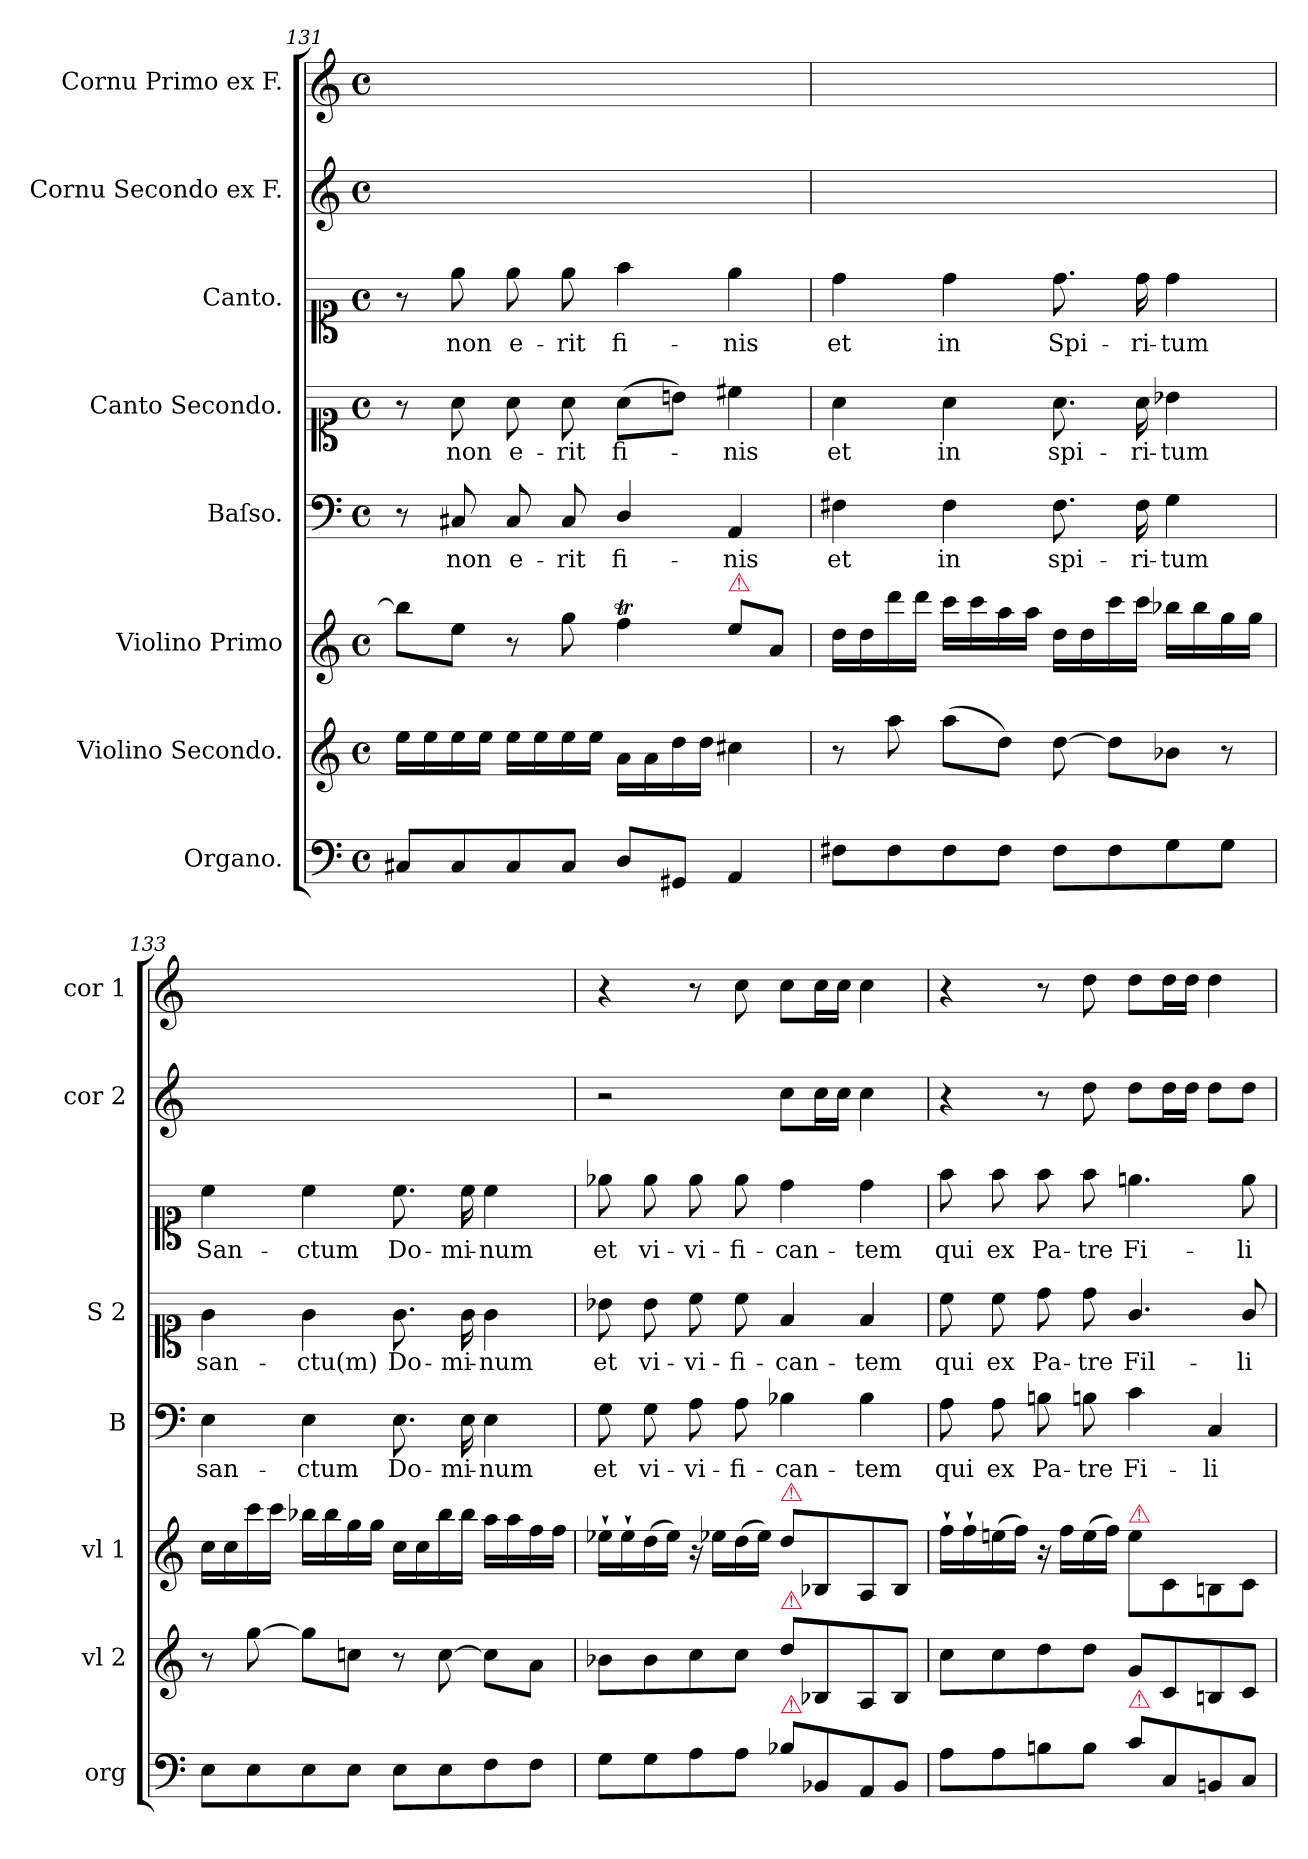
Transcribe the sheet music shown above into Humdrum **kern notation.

**kern	**kern	**kern	**kern	**text	**kern	**text	**kern	**text	**kern	**kern
*part8	*part7	*part6	*part5	*part5	*part4	*part4	*part3	*part3	*part2	*part1
*staff8	*staff7	*staff6	*staff5	*staff5	*staff4	*staff4	*staff3	*staff3	*staff2	*staff1
*I"Organo.	*I"Violino Secondo.	*I"Violino Primo	*I"Baſso.	*	*I"Canto Secondo.	*	*I"Canto.	*	*I"Cornu Secondo ex F.	*I"Cornu Primo ex F.
*I'org	*I'vl 2	*I'vl 1	*I'B	*	*I'S 2	*	*	*	*I'cor 2	*I'cor 1
*clefF4	*clefG2	*clefG2	*clefF4	*	*clefC1	*	*clefC1	*	*clefG2	*clefG2
*	*	*	*	*	*	*	*	*	*ITrd4c7	*ITrd4c7
*M4/4	*M4/4	*M4/4	*M4/4	*	*M4/4	*	*M4/4	*	*M4/4	*M4/4
*met(c)	*met(c)	*met(c)	*met(c)	*	*met(c)	*	*met(c)	*	*met(c)	*met(c)
=131	=131	=131	=131	=131	=131	=131	=131	=131	=131	=131
8C#X/L	16ee\LL	8bb-\L]	8r	.	8r	.	8r	.	1ryy	1ryy
.	16ee\	.	.	.	.	.	.	.	.	.
8C#/	16ee\	8ee\J	8C#X/	non	8a\	non	8ee\	non	.	.
.	16ee\JJ	.	.	.	.	.	.	.	.	.
8C#/	16ee\LL	8r	8C#/	e-	8a\	e-	8ee\	e-	.	.
.	16ee\	.	.	.	.	.	.	.	.	.
8C#/J	16ee\	8gg\	8C#/	-rit	8a\	-rit	8ee\	-rit	.	.
.	16ee\JJ	.	.	.	.	.	.	.	.	.
8D/L	16a\LL	4ffT\	4D/	fi-	(8a\L	fi-	4ff\	fi-	.	.
.	16a\	.	.	.	.	.	.	.	.	.
8GG#X/J	16dd\	.	.	.	8bn\J)	.	.	.	.	.
.	16dd\JJ	.	.	.	.	.	.	.	.	.
!	!	!LO:TX:a:color=crimson:t=⚠	!	!	!	!	!	!	!	!
4AA/	4cc#X\	8ee\L	4AA/	-nis	4cc#X\	-nis	4ee\	-nis	.	.
.	.	8a/J	.	.	.	.	.	.	.	.
=132	=132	=132	=132	=132	=132	=132	=132	=132	=132	=132
8F#X\L	8r	16dd\LL	4F#X\	et	4a\	et	4dd\	et	1ryy	1ryy
.	.	16dd\	.	.	.	.	.	.	.	.
8F#\	8aa\	16ddd\	.	.	.	.	.	.	.	.
.	.	16ddd\JJ	.	.	.	.	.	.	.	.
8F#\	(8aa\L	16ccc\LL	4F#\	in	4a\	in	4dd\	in	.	.
.	.	16ccc\	.	.	.	.	.	.	.	.
8F#\J	8dd\J)	16aa\	.	.	.	.	.	.	.	.
.	.	16aa\JJ	.	.	.	.	.	.	.	.
8F#\L	[8dd\	16dd\LL	8.F#\	spi-	8.a\	spi-	8.dd\	Spi-	.	.
.	.	16dd\	.	.	.	.	.	.	.	.
8F#\	8dd\L]	16ccc\	.	.	.	.	.	.	.	.
.	.	16ccc\JJ	16F#\	-ri-	16a\	-ri-	16dd\	-ri-	.	.
8G\	8b-\J	16bb-\LL	4G\	-tum	4b-X\	-tum	4dd\	-tum	.	.
.	.	16bb-\	.	.	.	.	.	.	.	.
8G\J	8r	16gg\	.	.	.	.	.	.	.	.
.	.	16gg\JJ	.	.	.	.	.	.	.	.
=133	=133	=133	=133	=133	=133	=133	=133	=133	=133	=133
8E\L	8r	16cc\LL	4E\	san-	4g\	san-	4cc\	San-	1ryy	1ryy
.	.	16cc\	.	.	.	.	.	.	.	.
8E\	[8gg\	16ccc\	.	.	.	.	.	.	.	.
.	.	16ccc\JJ	.	.	.	.	.	.	.	.
8E\	8gg\L]	16bb-\LL	4E\	-ctum	4g\	-ctu(m)	4cc\	-ctum	.	.
.	.	16bb-\	.	.	.	.	.	.	.	.
8E\J	8ccn\J	16gg\	.	.	.	.	.	.	.	.
.	.	16gg\JJ	.	.	.	.	.	.	.	.
8E\L	8r	16cc\LL	8.E\	Do-	8.g\	Do-	8.cc\	Do-	.	.
.	.	16cc\	.	.	.	.	.	.	.	.
8E\	[8cc\	16bb-\	.	.	.	.	.	.	.	.
.	.	16bb-\JJ	16E\	-mi-	16g\	-mi-	16cc\	-mi-	.	.
8F\	8cc\L]	16aa\LL	4E\	-num	4g\	-num	4cc\	-num	.	.
.	.	16aa\	.	.	.	.	.	.	.	.
8F\J	8a\J	16ff\	.	.	.	.	.	.	.	.
.	.	16ff\JJ	.	.	.	.	.	.	.	.
=134	=134	=134	=134	=134	=134	=134	=134	=134	=134	=134
8G\L	8b-\L	16ee-X`\LL	8G\	et	8b-\	et	8ee-X\	et	2r	4r
.	.	16ee-`\	.	.	.	.	.	.	.	.
8G\	8b-\	(16dd\	8G\	vi-	8b-\	vi-	8ee-\	vi-	.	.
.	.	16ee-\JJ)	.	.	.	.	.	.	.	.
8A\	8cc\	16r	8A\	-vi-	8cc\	-vi-	8ee-\	-vi-	.	8r
.	.	16ee-X\LL	.	.	.	.	.	.	.	.
8A\J	8cc\J	(16dd\	8A\	-fi-	8cc\	-fi-	8ee-\	-fi-	.	8f\
.	.	16ee-\JJ)	.	.	.	.	.	.	.	.
!	!	!LO:TX:a:color=crimson:t=⚠	!	!	!	!	!	!	!	!
!	!LO:TX:a:color=crimson:t=⚠	!	!	!	!	!	!	!	!	!
!LO:TX:a:color=crimson:t=⚠	!	!	!	!	!	!	!	!	!	!
8B-\L	8dd\L	8dd/L	4B-\	-can-	4f/	-can-	4dd\	-can-	8f\L	8f\L
8BB-/	8B-/	8B-/	.	.	.	.	.	.	16f\L	16f\L
.	.	.	.	.	.	.	.	.	16f\JJ	16f\JJ
8AA/	8A/	8A/	4B-\	-tem	4f/	-tem	4dd\	-tem	4f\	4f\
8BB-/J	8B-/J	8B-/J	.	.	.	.	.	.	.	.
=135	=135	=135	=135	=135	=135	=135	=135	=135	=135	=135
8A\L	8cc\L	16ff`\LL	8A\	qui	8cc\	qui	8ff\	qui	4r	4r
.	.	16ff`\	.	.	.	.	.	.	.	.
8A\	8cc\	(16een\	8A\	ex	8cc\	ex	8ff\	ex	.	.
.	.	16ff\JJ)	.	.	.	.	.	.	.	.
8Bn\	8dd\	16r	8Bn\	Pa-	8dd\	Pa-	8ff\	Pa-	8r	8r
.	.	16ff\LL	.	.	.	.	.	.	.	.
8B\J	8dd\J	(16ee\	8Bn\	-tre	8dd\	-tre	8ff\	-tre	8g\	8g\
.	.	16ff\JJ)	.	.	.	.	.	.	.	.
!	!	!LO:TX:a:color=crimson:t=⚠	!	!	!	!	!	!	!	!
!LO:TX:a:color=crimson:t=⚠	!	!	!	!	!	!	!	!	!	!
8c\L	8g/L	8ee/L	4c\	Fi-	4.g/	Fil-	4.een\	Fi-	8g\L	8g\L
8C/	8c/	8c\	.	.	.	.	.	.	16g\L	16g\L
.	.	.	.	.	.	.	.	.	16g\JJ	16g\JJ
8BBn/	8Bn/	8Bn\	4C/	-li-	.	.	.	.	8g\L	4g\
8C/J	8c/J	8c\J	.	.	8g/	-li-	8ee\	-li-	8g\J	.
=	=	=	=	=	=	=	=	=	=	=
*-	*-	*-	*-	*-	*-	*-	*-	*-	*-	*-
